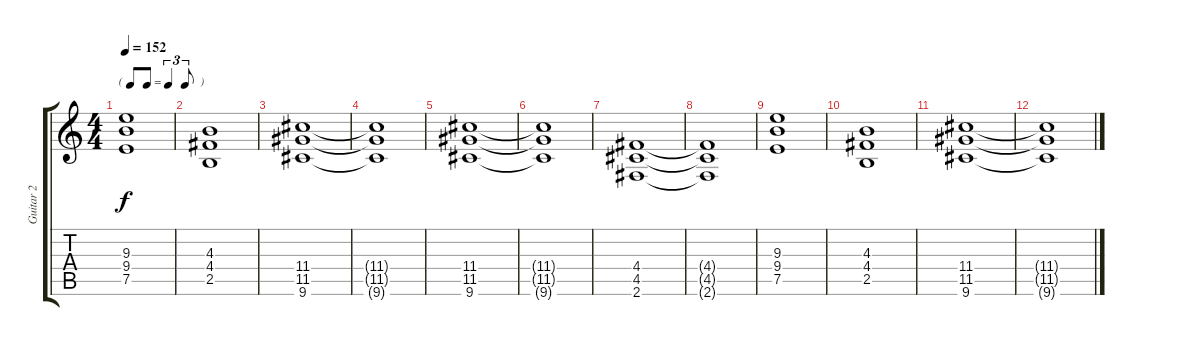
\track ("Guitar 2" "Guitar 2") {instrument distortionguitar}
\staff {score tabs}
\tuning (E4 B3 G3 D3 A2 E2) {hide}
\ts (4 4)
\tf triplet8th
\tempo 152
\clef g2
\ks c
(9.3 9.4 7.5).1{dy f} |
(4.3 4.4 2.5).1 |
(11.4 11.5 9.6).1 |
(11.4{t} 11.5{t} 9.6{t}).1 |
(11.4 11.5 9.6).1 |
(11.4{t} 11.5{t} 9.6{t}).1 |
(4.4 4.5 2.6).1 |
(4.4{t} 4.5{t} 2.6{t}).1 |
(9.3 9.4 7.5).1 |
(4.3 4.4 2.5).1 |
(11.4 11.5 9.6).1 |
(11.4{t} 11.5{t} 9.6{t}).1
